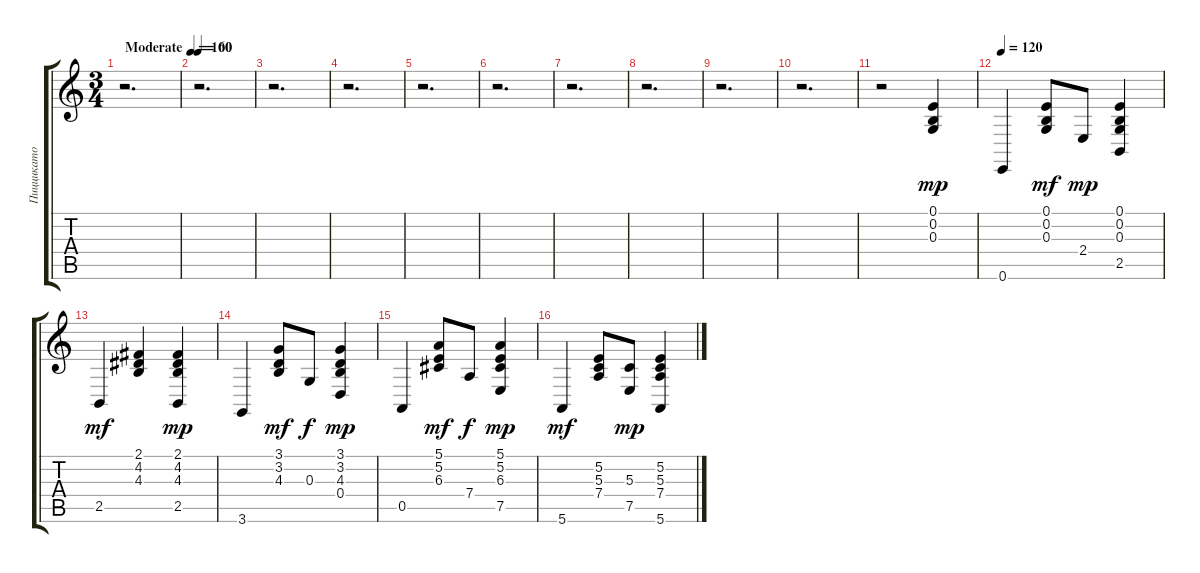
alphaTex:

\track ("Пиццикато" "Пиццикато") {instrument pizzicatostrings}
\staff {score tabs}
\tuning (E4 B3 G3 D3 A2 E2) {hide}
\ts (3 4)
\tempo (100 "Moderate")
\clef g2
\ks c
r.2{d dy mp instrument pizzicatostrings} |
\tempo 60
r.2{d} |
r.2{d} |
r.2{d} |
r.2{d} |
r.2{d} |
r.2{d} |
r.2{d} |
r.2{d} |
r.2{d} |
r.2 (0.1 0.2 0.3).4 |
\tempo 120
0.6.4 (0.1 0.2 0.3).8{dy mf} 2.4.8{dy mp} (0.1 0.2 0.3 2.5).4 |
2.5.4{dy mf} (2.1 4.2 4.3).4 (2.1 4.2 4.3 2.5).4{dy mp} |
3.6.4 (3.1 3.2 4.3).8{dy mf} 0.3.8{dy f} (3.1 3.2 4.3 0.4).4{dy mp} |
0.5.4 (5.1 5.2 6.3).8{dy mf} 7.4.8{dy f} (5.1 5.2 6.3 7.5).4{dy mp} |
5.6.4{dy mf} (5.2 5.3 7.4).8 (5.3 7.5).8{dy mp} (5.2 5.3 7.4 5.6).4
